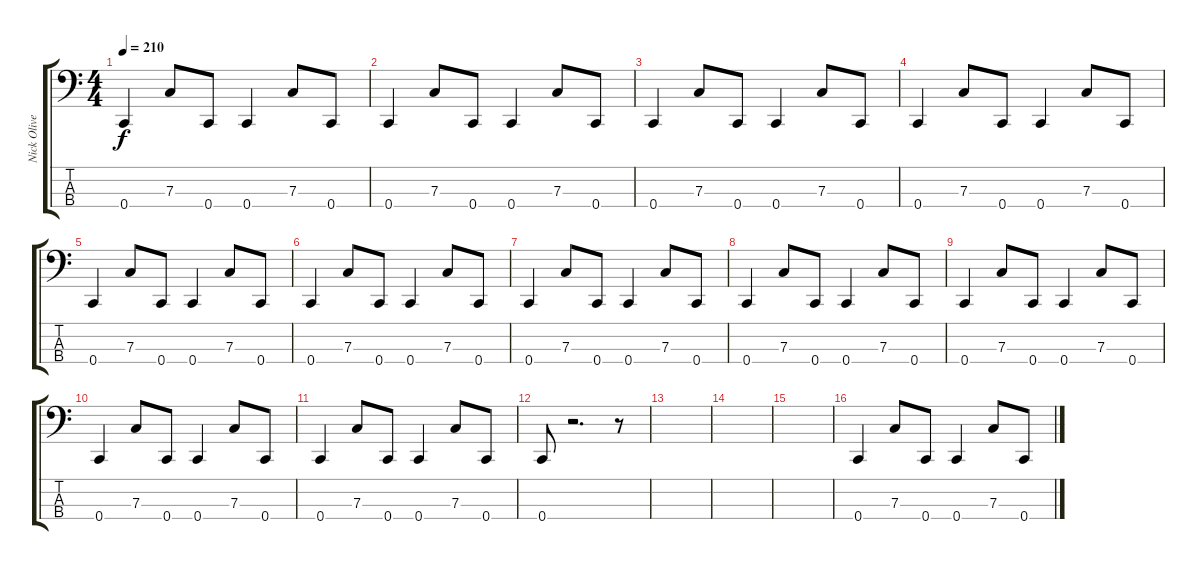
\track ("Nick Oliveri" "Nick Olive") {instrument electricbasspick}
\staff {score tabs}
\tuning (Eb2 Bb1 F1 C1) {hide}
\ts (4 4)
\tempo 210
\clef f4
\ks c
0.4.4{dy f} 7.3.8 0.4.8 0.4.4 7.3.8 0.4.8 |
0.4.4 7.3.8 0.4.8 0.4.4 7.3.8 0.4.8 |
0.4.4 7.3.8 0.4.8 0.4.4 7.3.8 0.4.8 |
0.4.4 7.3.8 0.4.8 0.4.4 7.3.8 0.4.8 |
0.4.4 7.3.8 0.4.8 0.4.4 7.3.8 0.4.8 |
0.4.4 7.3.8 0.4.8 0.4.4 7.3.8 0.4.8 |
0.4.4 7.3.8 0.4.8 0.4.4 7.3.8 0.4.8 |
0.4.4 7.3.8 0.4.8 0.4.4 7.3.8 0.4.8 |
0.4.4 7.3.8 0.4.8 0.4.4 7.3.8 0.4.8 |
0.4.4 7.3.8 0.4.8 0.4.4 7.3.8 0.4.8 |
0.4.4 7.3.8 0.4.8 0.4.4 7.3.8 0.4.8 |
0.4.8 r.2{d} r.8 |
|
|
|
0.4.4 7.3.8 0.4.8 0.4.4 7.3.8 0.4.8
